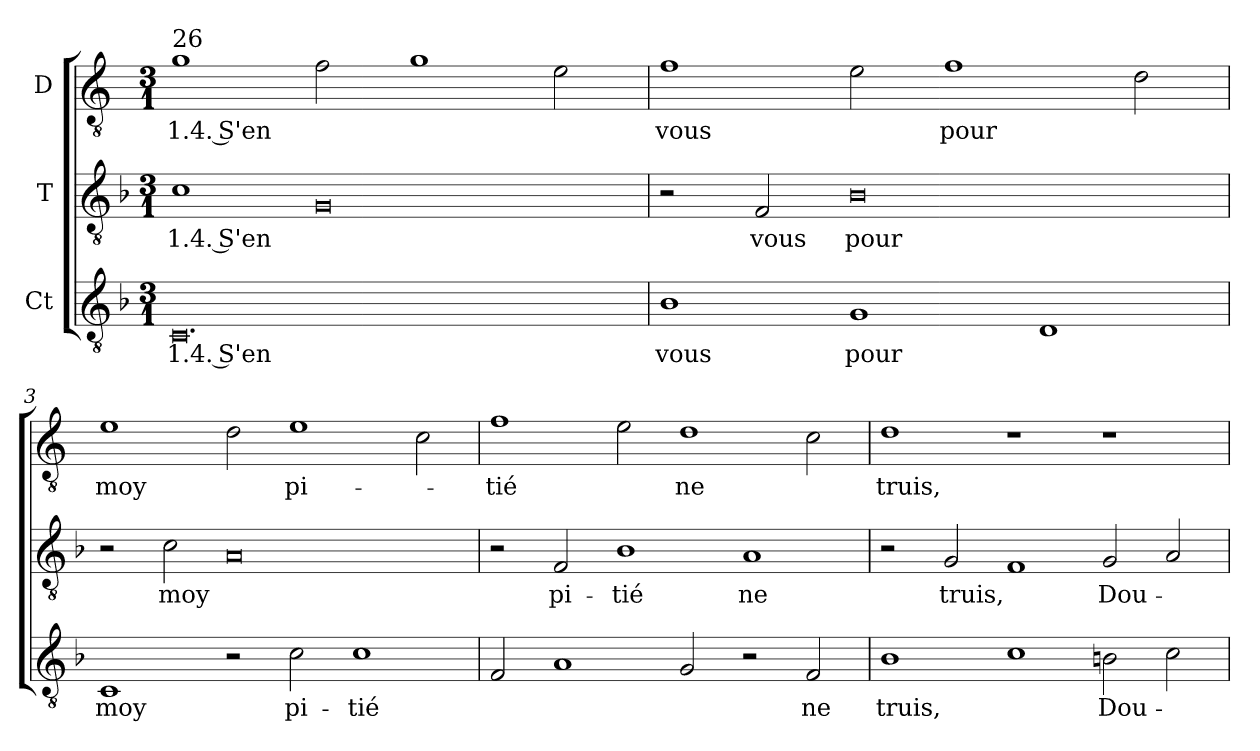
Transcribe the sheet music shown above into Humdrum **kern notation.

**kern	**text	**kern	**text	**kern	**text
*part3	*part3	*part2	*part2	*part1	*part1
*staff3	*staff3	*staff2	*staff2	*staff1	*staff1
*I"Ct	*	*I"T	*	*I"D	*
!!LO:PB:g=z
*clefGv2	*	*clefGv2	*	*clefGv2	*
*ITrd7c12	*	*ITrd7c12	*	*ITrd7c12	*
*k[b-]	*	*k[b-]	*	*k[]	*
*F:	*	*F:	*	*C:	*
*M3/1	*	*M3/1	*	*M3/1	*
=1	=1	=1	=1	=1	=1
!	!LO:LY:b:color=#000000	!	!	!	!
!	!	!	!LO:LY:b:color=#000000	!	!
!	!	!	!	!LO:TX:a:t=26	!
!	!	!	!	!	!LO:LY:b:color=#000000
0.CCi/	1.4. S'en	1Ci\	1.4. S'en	1Gi\	1.4. S'en
.	.	0GGi/	.	2Fi\	.
.	.	.	.	1Gi\	.
.	.	.	.	2Ei\	.
=2	=2	=2	=2	=2	=2
!	!LO:LY:b:color=#000000	!	!	!	!
!	!	!	!	!	!LO:LY:b:color=#000000
1BB-i/	vous	2r	.	1Fi\	vous
!	!	!	!LO:LY:b:color=#000000	!	!
.	.	2FFi/	vous	.	.
!	!LO:LY:b:color=#000000	!	!	!	!
!	!	!	!LO:LY:b:color=#000000	!	!
1GGi/	pour	0BB-i/	pour	2Ei\	.
!	!	!	!	!	!LO:LY:b:color=#000000
.	.	.	.	1Fi\	pour
1DDi/	.	.	.	.	.
.	.	.	.	2Di\	.
=3	=3	=3	=3	=3	=3
!	!LO:LY:b:color=#000000	!	!	!	!
!	!	!	!	!	!LO:LY:b:color=#000000
1CCi/	moy	2r	.	1Ei\	moy
!	!	!	!LO:LY:b:color=#000000	!	!
.	.	2Ci\	moy	.	.
2r	.	0AAi/	.	2Di\	.
!	!LO:LY:b:color=#000000	!	!	!	!
!	!	!	!	!	!LO:LY:b:color=#000000
2Ci\	pi-	.	.	1Ei\	pi-
!	!LO:LY:b:color=#000000	!	!	!	!
1Ci\	-tié	.	.	.	.
.	.	.	.	2Ci\	.
=4	=4	=4	=4	=4	=4
!	!	!	!	!	!LO:LY:b:color=#000000
2FFi/	.	2r	.	1Fi\	-tié
!	!	!	!LO:LY:b:color=#000000	!	!
1AAi/	.	2FFi/	pi-	.	.
!	!	!	!LO:LY:b:color=#000000	!	!
.	.	1BB-i/	-tié	2Ei\	.
!	!	!	!	!	!LO:LY:b:color=#000000
2GGi/	.	.	.	1Di\	ne
!	!	!	!LO:LY:b:color=#000000	!	!
2r	.	1AAi/	ne	.	.
!	!LO:LY:b:color=#000000	!	!	!	!
2FFi/	ne	.	.	2Ci\	.
!!LO:LB:g=z
=5	=5	=5	=5	=5	=5
!	!LO:LY:b:color=#000000	!	!	!	!
!	!	!	!	!	!LO:LY:b:color=#000000
1BB-i/	truis,	2r	.	1Di\	truis,
!	!	!	!LO:LY:b:color=#000000	!	!
.	.	2GGi/	truis,	.	.
1Ci\	.	1FFi/	.	1r	.
!	!LO:LY:b:color=#000000	!	!	!	!
!	!	!	!LO:LY:b:color=#000000	!	!
2BBni\	Dou-	2GGi/	Dou-	1r	.
2Ci\	.	2AAi/	.	.	.
=	=	=	=	=	=
*-	*-	*-	*-	*-	*-
